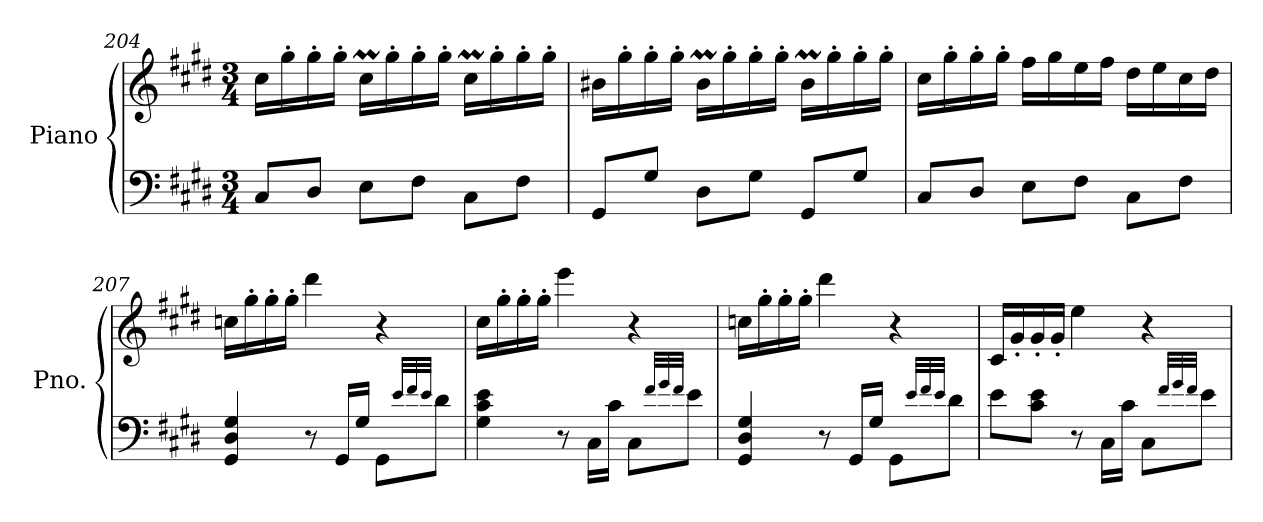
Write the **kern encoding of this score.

**kern	**kern
*part1	*part1
*staff2	*staff1
*I"Piano	*
*I'Pno.	*
*clefF4	*clefG2
*k[f#c#g#d#]	*k[f#c#g#d#]
*M3/4	*M3/4
=204	=204
8C#/L	16cc#\LL
.	16gg#'\
8D#/J	16gg#'\
.	16gg#'\JJ
8E\L	16cc#M\LL
.	16gg#'\
8F#\J	16gg#'\
.	16gg#'\JJ
8C#\L	16cc#M\LL
.	16gg#'\
8F#\J	16gg#'\
.	16gg#'\JJ
=205	=205
8GG#/L	16b#X\LL
.	16gg#'\
8G#/J	16gg#'\
.	16gg#'\JJ
8D#\L	16b#m\LL
.	16gg#'\
8G#\J	16gg#'\
.	16gg#'\JJ
8GG#/L	16b#m\LL
.	16gg#'\
8G#/J	16gg#'\
.	16gg#'\JJ
!!LO:LB:g=z
=206	=206
8C#/L	16cc#\LL
.	16gg#'\
8D#/J	16gg#'\
.	16gg#'\JJ
8E\L	16ff#\LL
.	16gg#\
8F#\J	16ee\
.	16ff#\JJ
8C#\L	16dd#\LL
.	16ee\
8F#\J	16cc#\
.	16dd#\JJ
=207	=207
4GG#/ 4D#/ 4G#/	16ccn\LL
.	16gg#'\
.	16gg#'\
.	16gg#'\JJ
8r	4ddd#\
16GG#/LL	.
16G#/JJ	.
8GG#\L	4r
32qe/LLL	.
32qf#/	.
32qe/JJJ	.
8d#\J	.
=208	=208
4G#\ 4c#\ 4e\	16cc#\LL
.	16gg#'\
.	16gg#'\
.	16gg#'\JJ
8r	4eee\
16C#\LL	.
16c#\JJ	.
8C#\L	4r
32qf#/LLL	.
32qg#/	.
32qf#/JJJ	.
8e\J	.
=209	=209
4GG#/ 4D#/ 4G#/	16ccn\LL
.	16gg#'\
.	16gg#'\
.	16gg#'\JJ
8r	4ddd#\
16GG#/LL	.
16G#/JJ	.
8GG#\L	4r
32qe/LLL	.
32qf#/	.
32qe/JJJ	.
8d#\J	.
!!LO:LB:g=z
=210	=210
8e\L	16c#/LL
.	16g#'/
8c#\ 8e\J	16g#'/
.	16g#'/JJ
8r	4ee\
16C#\LL	.
16c#\JJ	.
8C#\L	4r
32qf#/LLL	.
32qg#/	.
32qf#/JJJ	.
8e\J	.
=	=
*-	*-
